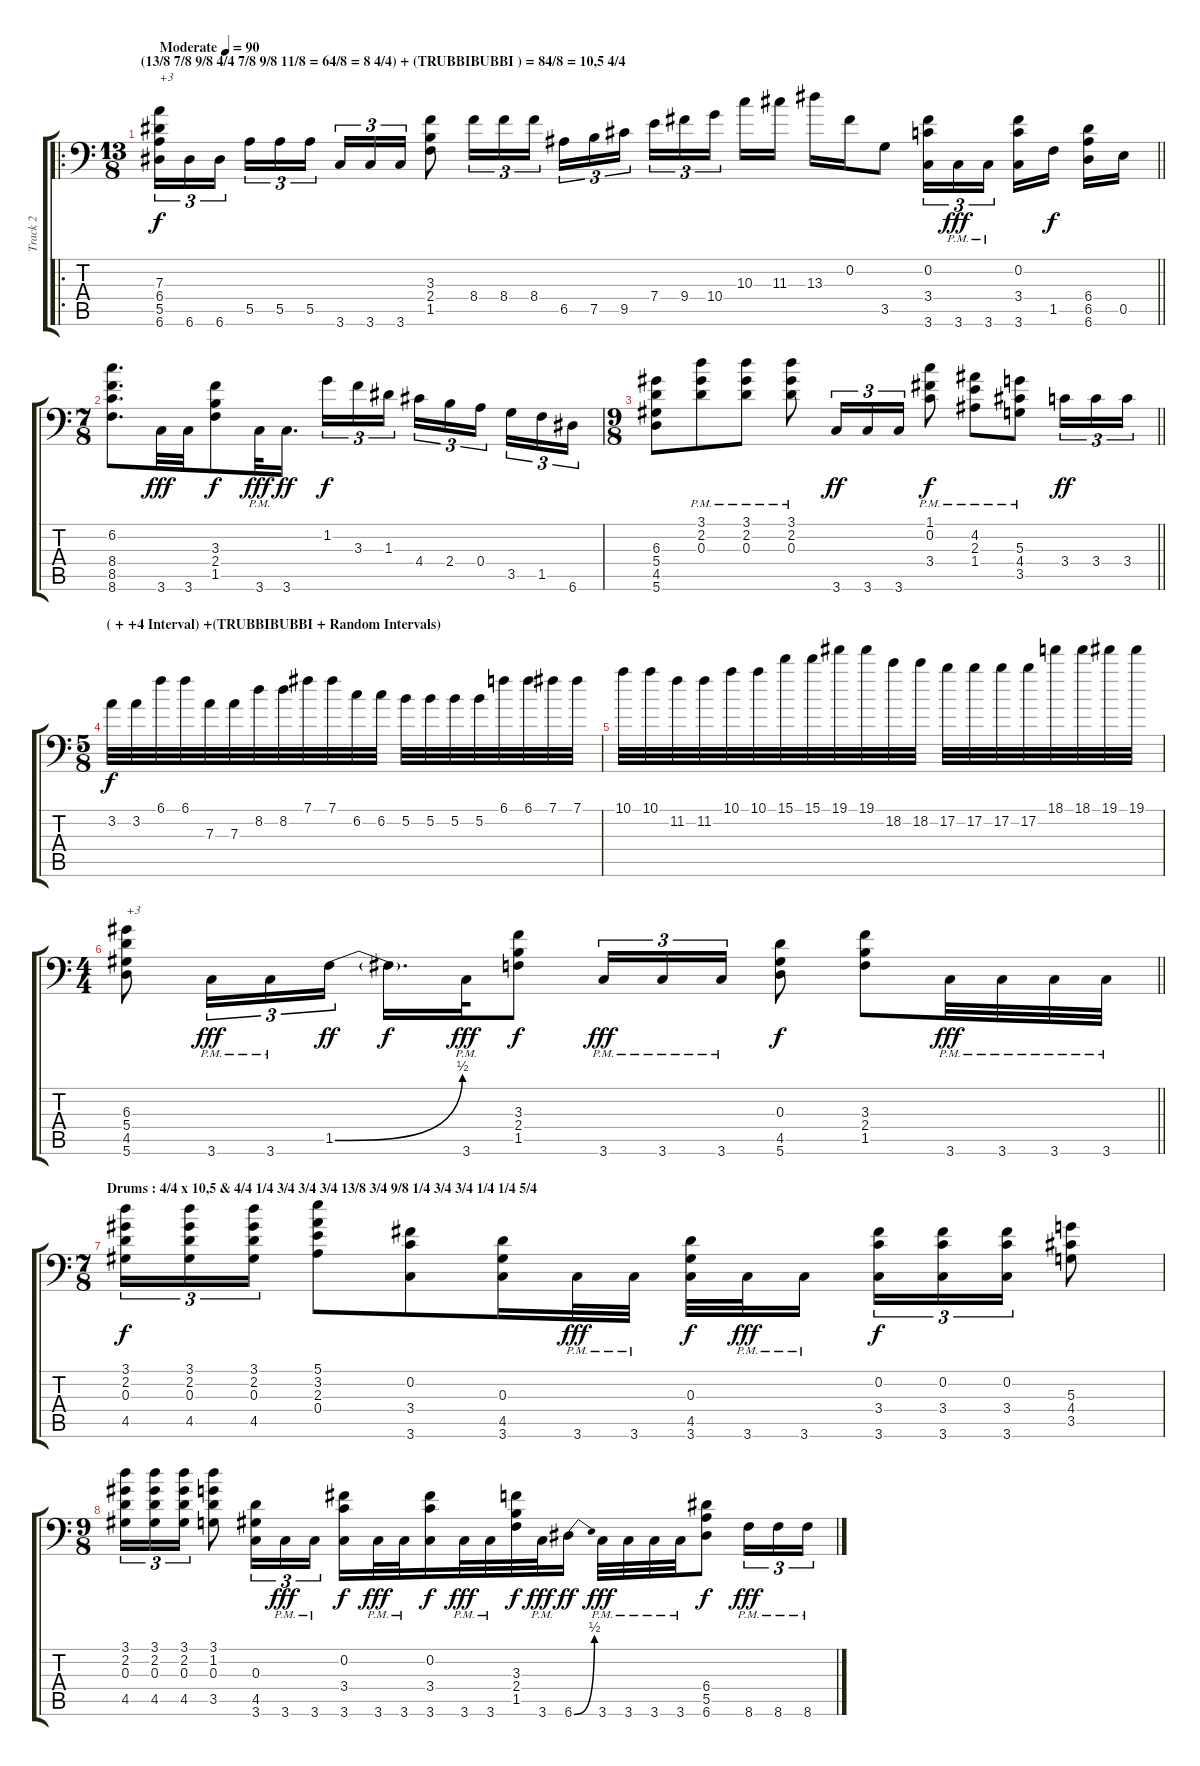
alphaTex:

\track ("Track 2" "Track 2") {instrument distortionguitar}
\staff {score tabs}
\tuning (B3 Gb3 D3 A2 E2 A1) {hide}
\ro
\ts (13 8)
\section ("" "(13/8 7/8 9/8 4/4 7/8 9/8 11/8 = 64/8 = 8 4/4) + (TRUBBIBUBBI ) = 84/8 = 10,5 4/4")
\tempo (90 "Moderate")
\clef f4
\barLineRight lightlight
\ks c
(7.3 6.4 5.5 6.6).16{tu (3 2) txt "+3 " dy f instrument distortionguitar} 6.6.16{tu (3 2)} 6.6.16{tu (3 2)} 5.5.16{tu (3 2)} 5.5.16{tu (3 2)} 5.5.16{tu (3 2)} 3.6.16{tu (3 2)} 3.6.16{tu (3 2)} 3.6.16{tu (3 2)} (3.3 2.4 1.5).8 8.4.16{tu (3 2)} 8.4.16{tu (3 2)} 8.4.16{tu (3 2)} 6.5.16{tu (3 2)} 7.5.16{tu (3 2)} 9.5.16{tu (3 2)} 7.4.16{tu (3 2)} 9.4.16{tu (3 2)} 10.4.16{tu (3 2)} 10.3.16 11.3.16 13.3.16 0.2.16 3.5.8 (0.2 3.4 3.6).16{tu (3 2)} 3.6{pm}.16{tu (3 2) dy fff} 3.6{pm}.16{tu (3 2)} (0.2 3.4 3.6).16 1.5.16{dy f} (6.4 6.5 6.6).16 0.5.16 |
\ts (7 8)
\section ("" "")
(6.2 8.4 8.5 8.6).8{d} 3.6.32{dy fff} 3.6.32 (3.3 2.4 1.5).8{dy f} 3.6{pm}.32{dy fff} 3.6.16{d dy ff} 1.2.16{tu (3 2) dy f} 3.3.16{tu (3 2)} 1.3.16{tu (3 2)} 4.4.16{tu (3 2)} 2.4.16{tu (3 2)} 0.4.16{tu (3 2)} 3.5.16{tu (3 2)} 1.5.16{tu (3 2)} 6.6.16{tu (3 2)} |
\ts (9 8)
\barLineRight lightlight
(6.3 5.4 4.5 5.6).8 (3.1{pm} 2.2{pm} 0.3{pm}).8 (3.1{pm} 2.2{pm} 0.3{pm}).8 (3.1{pm} 2.2{pm} 0.3{pm}).8 3.6.16{tu (3 2) dy ff} 3.6.16{tu (3 2)} 3.6.16{tu (3 2)} (1.1{pm} 0.2{pm} 3.4{pm}).8{dy f} (4.2{pm} 2.3{pm} 1.4{pm}).8 (5.3{pm} 4.4{pm} 3.5{pm}).8 3.4.16{tu (3 2) dy ff} 3.4.16{tu (3 2)} 3.4.16{tu (3 2)} |
\ts (5 8)
\section ("" "( + +4 Interval) +(TRUBBIBUBBI + Random Intervals)")
3.2.32{dy f} 3.2.32{txt ""} 6.1.32 6.1.32 7.3.32 7.3.32 8.2.32 8.2.32 7.1.32 7.1.32 6.2.32 6.2.32 5.2.32 5.2.32 5.2.32 5.2.32 6.1.32 6.1.32 7.1.32 7.1.32 |
10.1.32 10.1.32 11.2.32 11.2.32 10.1.32 10.1.32 15.1.32 15.1.32 19.1.32 19.1.32 18.2.32 18.2.32 17.2.32 17.2.32 17.2.32 17.2.32 18.1.32 18.1.32 19.1.32 19.1.32 |
\ts (4 4)
\barLineRight lightlight
(6.3 5.4 4.5 5.6).8{txt "+3"} 3.6{pm}.16{tu (3 2) dy fff} 3.6{pm}.16{tu (3 2)} 1.5{be (bend 0 0 60 2)}.16{tu (3 2) dy ff} 1.5{t}.16{d dy f} 3.6{pm}.32{dy fff} (3.3 2.4 1.5).8{dy f} 3.6{pm}.16{tu (3 2) dy fff} 3.6{pm}.16{tu (3 2)} 3.6{pm}.16{tu (3 2)} (0.3 4.5 5.6).8{dy f} (3.3 2.4 1.5).8 3.6{pm}.32{dy fff} 3.6{pm}.32 3.6{pm}.32 3.6{pm}.32 |
\ts (7 8)
\section ("" "Drums : 4/4 x 10,5 & 4/4 1/4 3/4 3/4 3/4 13/8 3/4 9/8 1/4 3/4 3/4 1/4 1/4 5/4")
(3.1 2.2 0.3 4.5).16{tu (3 2) dy f} (3.1 2.2 0.3 4.5).16{tu (3 2)} (3.1 2.2 0.3 4.5).16{tu (3 2)} (5.1 3.2 2.3 0.4).8 (0.2 3.4 3.6).8 (0.3 4.5 3.6).16 3.6{pm}.32{dy fff} 3.6{pm}.32 (0.3 4.5 3.6).32{dy f} 3.6{pm}.32{dy fff} 3.6{pm}.16 (0.2 3.4 3.6).16{tu (3 2) dy f} (0.2 3.4 3.6).16{tu (3 2)} (0.2 3.4 3.6).16{tu (3 2)} (5.3 4.4 3.5).8 |
\ts (9 8)
(3.1 2.2 0.3 4.5).16{tu (3 2)} (3.1 2.2 0.3 4.5).16{tu (3 2)} (3.1 2.2 0.3 4.5).16{tu (3 2)} (3.1 1.2 0.3 3.5).8 (0.3 4.5 3.6).16{tu (3 2)} 3.6{pm}.16{tu (3 2) dy fff} 3.6{pm}.16{tu (3 2)} (0.2 3.4 3.6).16{dy f} 3.6{pm}.32{dy fff} 3.6{pm}.32 (0.2 3.4 3.6).16{dy f} 3.6{pm}.32{dy fff} 3.6{pm}.32 (3.3 2.4 1.5).32{dy f} 3.6{pm}.32{dy fff} 6.6{be (bend 0 0 60 2)}.16{dy ff} 3.6{pm}.32{dy fff} 3.6{pm}.32 3.6{pm}.32 3.6{pm}.32 (6.4 5.5 6.6).8{dy f} 8.6{pm}.16{tu (3 2) dy fff} 8.6{pm}.16{tu (3 2)} 8.6{pm}.16{tu (3 2)}
